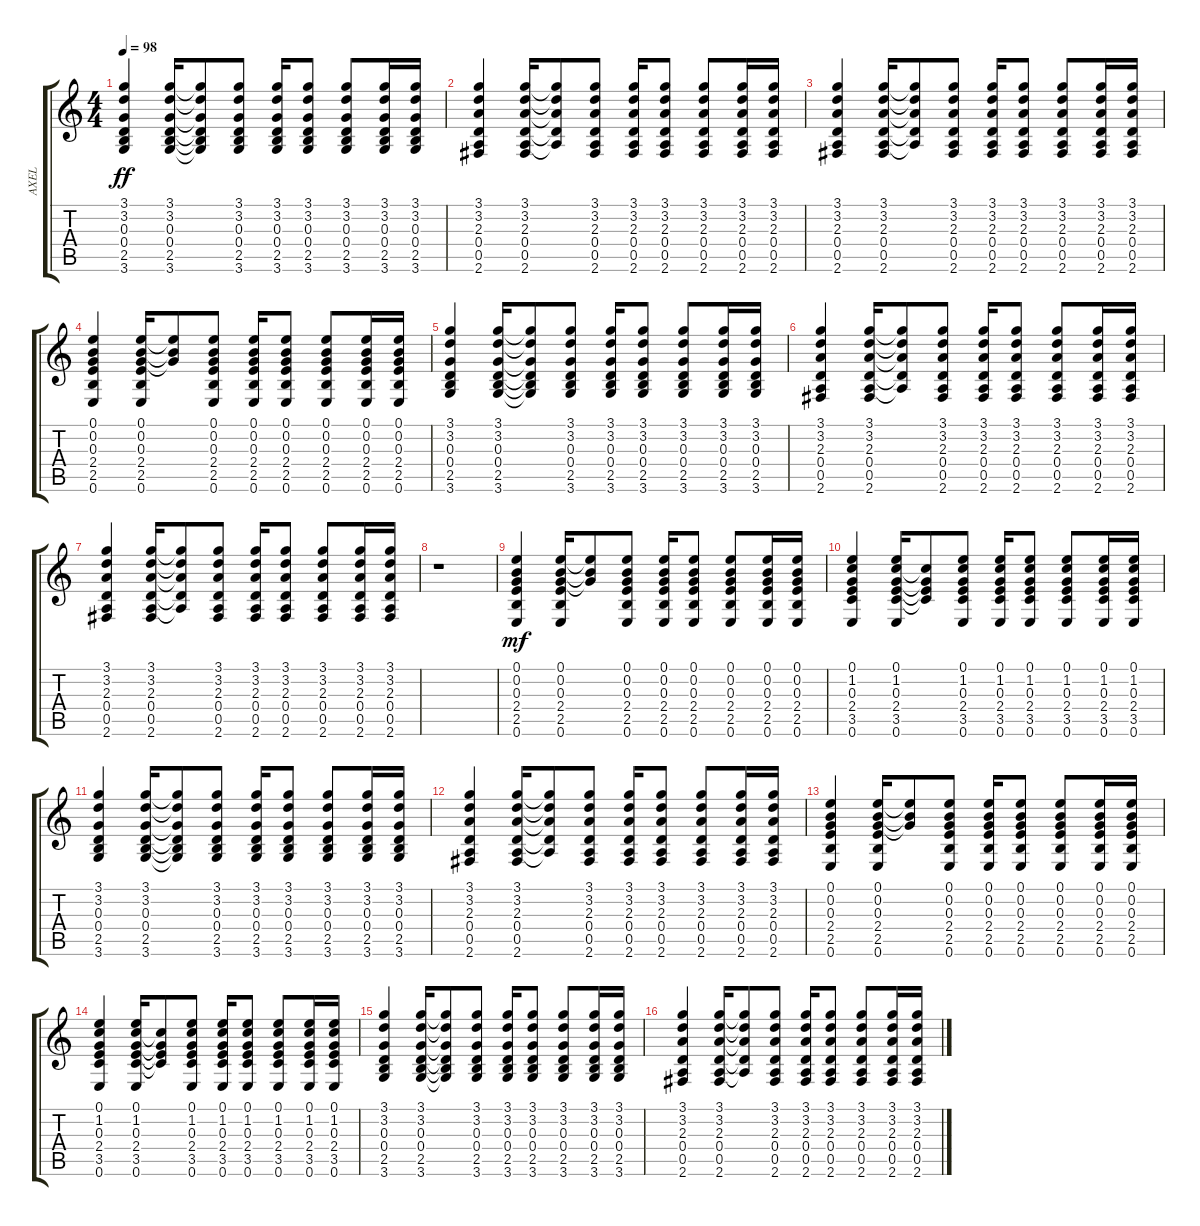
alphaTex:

\track ("AXEL" "AXEL") {instrument acousticguitarsteel}
\staff {score tabs}
\tuning (E4 B3 G3 D3 A2 E2) {hide}
\ts (4 4)
\tempo 98
\clef g2
\ks c
(3.1 3.2 0.3 0.4 2.5 3.6).4{dy ff} (3.1 3.2 0.3 0.4 2.5 3.6).16 (3.1{t} 3.2{t} 0.3{t} 0.4{t} 2.5{t} 3.6{t}).8 (3.1 3.2 0.3 0.4 2.5 3.6).8 (3.1 3.2 0.3 0.4 2.5 3.6).16 (3.1 3.2 0.3 0.4 2.5 3.6).8 (3.1 3.2 0.3 0.4 2.5 3.6).8 (3.1 3.2 0.3 0.4 2.5 3.6).16 (3.1 3.2 0.3 0.4 2.5 3.6).16 |
(3.1 3.2 2.3 0.4 0.5 2.6).4 (3.1 3.2 2.3 0.4 0.5 2.6).16 (3.1{t} 3.2{t} 2.3{t} 0.4{t} 0.5{t}).8 (3.1 3.2 2.3 0.4 0.5 2.6).8 (3.1 3.2 2.3 0.4 0.5 2.6).16 (3.1 3.2 2.3 0.4 0.5 2.6).8 (3.1 3.2 2.3 0.4 0.5 2.6).8 (3.1 3.2 2.3 0.4 0.5 2.6).16 (3.1 3.2 2.3 0.4 0.5 2.6).16 |
(3.1 3.2 2.3 0.4 0.5 2.6).4 (3.1 3.2 2.3 0.4 0.5 2.6).16 (3.1{t} 3.2{t} 2.3{t} 0.4{t} 0.5{t}).8 (3.1 3.2 2.3 0.4 0.5 2.6).8 (3.1 3.2 2.3 0.4 0.5 2.6).16 (3.1 3.2 2.3 0.4 0.5 2.6).8 (3.1 3.2 2.3 0.4 0.5 2.6).8 (3.1 3.2 2.3 0.4 0.5 2.6).16 (3.1 3.2 2.3 0.4 0.5 2.6).16 |
(0.1 0.2 0.3 2.4 2.5 0.6).4 (0.1 0.2 0.3 2.4 2.5 0.6).16 (0.1{t} 0.2{t} 0.3{t}).8 (0.1 0.2 0.3 2.4 2.5 0.6).8 (0.1 0.2 0.3 2.4 2.5 0.6).16 (0.1 0.2 0.3 2.4 2.5 0.6).8 (0.1 0.2 0.3 2.4 2.5 0.6).8 (0.1 0.2 0.3 2.4 2.5 0.6).16 (0.1 0.2 0.3 2.4 2.5 0.6).16 |
(3.1 3.2 0.3 0.4 2.5 3.6).4 (3.1 3.2 0.3 0.4 2.5 3.6).16 (3.1{t} 3.2{t} 0.3{t} 0.4{t} 2.5{t} 3.6{t}).8 (3.1 3.2 0.3 0.4 2.5 3.6).8 (3.1 3.2 0.3 0.4 2.5 3.6).16 (3.1 3.2 0.3 0.4 2.5 3.6).8 (3.1 3.2 0.3 0.4 2.5 3.6).8 (3.1 3.2 0.3 0.4 2.5 3.6).16 (3.1 3.2 0.3 0.4 2.5 3.6).16 |
(3.1 3.2 2.3 0.4 0.5 2.6).4 (3.1 3.2 2.3 0.4 0.5 2.6).16 (3.1{t} 3.2{t} 2.3{t} 0.4{t} 0.5{t}).8 (3.1 3.2 2.3 0.4 0.5 2.6).8 (3.1 3.2 2.3 0.4 0.5 2.6).16 (3.1 3.2 2.3 0.4 0.5 2.6).8 (3.1 3.2 2.3 0.4 0.5 2.6).8 (3.1 3.2 2.3 0.4 0.5 2.6).16 (3.1 3.2 2.3 0.4 0.5 2.6).16 |
(3.1 3.2 2.3 0.4 0.5 2.6).4 (3.1 3.2 2.3 0.4 0.5 2.6).16 (3.1{t} 3.2{t} 2.3{t} 0.4{t} 0.5{t}).8 (3.1 3.2 2.3 0.4 0.5 2.6).8 (3.1 3.2 2.3 0.4 0.5 2.6).16 (3.1 3.2 2.3 0.4 0.5 2.6).8 (3.1 3.2 2.3 0.4 0.5 2.6).8 (3.1 3.2 2.3 0.4 0.5 2.6).16 (3.1 3.2 2.3 0.4 0.5 2.6).16 |
r.1 |
(0.1 0.2 0.3 2.4 2.5 0.6).4{dy mf} (0.1 0.2 0.3 2.4 2.5 0.6).16 (0.1{t} 0.2{t} 0.3{t}).8 (0.1 0.2 0.3 2.4 2.5 0.6).8 (0.1 0.2 0.3 2.4 2.5 0.6).16 (0.1 0.2 0.3 2.4 2.5 0.6).8 (0.1 0.2 0.3 2.4 2.5 0.6).8 (0.1 0.2 0.3 2.4 2.5 0.6).16 (0.1 0.2 0.3 2.4 2.5 0.6).16 |
(0.1 1.2 0.3 2.4 3.5 0.6).4 (0.1 1.2 0.3 2.4 3.5 0.6).16 (1.2{t} 0.3{t} 2.4{t} 3.5{t}).8 (0.1 1.2 0.3 2.4 3.5 0.6).8 (0.1 1.2 0.3 2.4 3.5 0.6).16 (0.1 1.2 0.3 2.4 3.5 0.6).8 (0.1 1.2 0.3 2.4 3.5 0.6).8 (0.1 1.2 0.3 2.4 3.5 0.6).16 (0.1 1.2 0.3 2.4 3.5 0.6).16 |
(3.1 3.2 0.3 0.4 2.5 3.6).4 (3.1 3.2 0.3 0.4 2.5 3.6).16 (3.1{t} 3.2{t} 0.3{t} 0.4{t} 2.5{t} 3.6{t}).8 (3.1 3.2 0.3 0.4 2.5 3.6).8 (3.1 3.2 0.3 0.4 2.5 3.6).16 (3.1 3.2 0.3 0.4 2.5 3.6).8 (3.1 3.2 0.3 0.4 2.5 3.6).8 (3.1 3.2 0.3 0.4 2.5 3.6).16 (3.1 3.2 0.3 0.4 2.5 3.6).16 |
(3.1 3.2 2.3 0.4 0.5 2.6).4 (3.1 3.2 2.3 0.4 0.5 2.6).16 (3.1{t} 3.2{t} 2.3{t} 0.4{t} 0.5{t}).8 (3.1 3.2 2.3 0.4 0.5 2.6).8 (3.1 3.2 2.3 0.4 0.5 2.6).16 (3.1 3.2 2.3 0.4 0.5 2.6).8 (3.1 3.2 2.3 0.4 0.5 2.6).8 (3.1 3.2 2.3 0.4 0.5 2.6).16 (3.1 3.2 2.3 0.4 0.5 2.6).16 |
(0.1 0.2 0.3 2.4 2.5 0.6).4 (0.1 0.2 0.3 2.4 2.5 0.6).16 (0.1{t} 0.2{t} 0.3{t}).8 (0.1 0.2 0.3 2.4 2.5 0.6).8 (0.1 0.2 0.3 2.4 2.5 0.6).16 (0.1 0.2 0.3 2.4 2.5 0.6).8 (0.1 0.2 0.3 2.4 2.5 0.6).8 (0.1 0.2 0.3 2.4 2.5 0.6).16 (0.1 0.2 0.3 2.4 2.5 0.6).16 |
(0.1 1.2 0.3 2.4 3.5 0.6).4 (0.1 1.2 0.3 2.4 3.5 0.6).16 (1.2{t} 0.3{t} 2.4{t} 3.5{t}).8 (0.1 1.2 0.3 2.4 3.5 0.6).8 (0.1 1.2 0.3 2.4 3.5 0.6).16 (0.1 1.2 0.3 2.4 3.5 0.6).8 (0.1 1.2 0.3 2.4 3.5 0.6).8 (0.1 1.2 0.3 2.4 3.5 0.6).16 (0.1 1.2 0.3 2.4 3.5 0.6).16 |
(3.1 3.2 0.3 0.4 2.5 3.6).4 (3.1 3.2 0.3 0.4 2.5 3.6).16 (3.1{t} 3.2{t} 0.3{t} 0.4{t} 2.5{t} 3.6{t}).8 (3.1 3.2 0.3 0.4 2.5 3.6).8 (3.1 3.2 0.3 0.4 2.5 3.6).16 (3.1 3.2 0.3 0.4 2.5 3.6).8 (3.1 3.2 0.3 0.4 2.5 3.6).8 (3.1 3.2 0.3 0.4 2.5 3.6).16 (3.1 3.2 0.3 0.4 2.5 3.6).16 |
(3.1 3.2 2.3 0.4 0.5 2.6).4 (3.1 3.2 2.3 0.4 0.5 2.6).16 (3.1{t} 3.2{t} 2.3{t} 0.4{t} 0.5{t}).8 (3.1 3.2 2.3 0.4 0.5 2.6).8 (3.1 3.2 2.3 0.4 0.5 2.6).16 (3.1 3.2 2.3 0.4 0.5 2.6).8 (3.1 3.2 2.3 0.4 0.5 2.6).8 (3.1 3.2 2.3 0.4 0.5 2.6).16 (3.1 3.2 2.3 0.4 0.5 2.6).16
